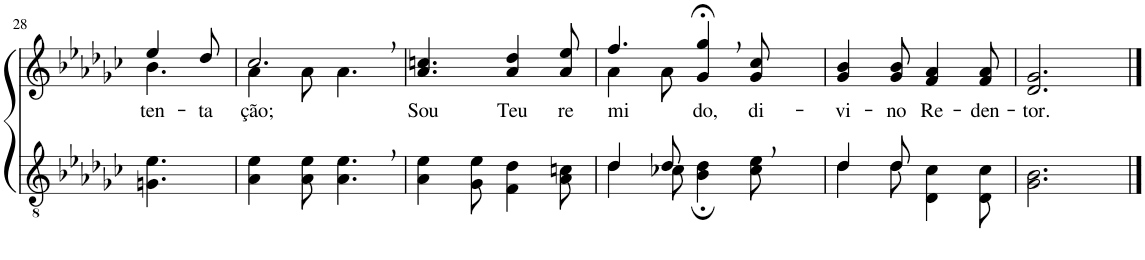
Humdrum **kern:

**kern	**kern	**text
*part2	*part1	*part1
*staff2	*staff1	*staff1
*I"Parte III e IV	*I"Parte I e II	*
!!LO:PB:g=z
*clefGv2	*clefG2	*
*Trd3c5	*Trd3c5	*
*k[b-e-a-d-g-c-]	*k[b-e-a-d-g-c-]	*
*M6/8	*M6/8	*
=28	=28	=28
*	*^	*
!	!	!	!LO:LY:b
4.Gn\ 4.e-\	4ee-/	4.b-\	ten-
!	!	!	!LO:LY:b
.	8dd-/	.	-ta-
=29	=29	=29	=29
!	!	!	!LO:LY:b
4A-\ 4e-\	2.cc-,/	4a-\	-ção;
8A-\ 8e-\	.	8a-\	.
4.A-\, 4.e-\,	.	4.a-\	.
=30	=30	=30	=30
!	!	!	!LO:LY:b
*	*v	*v	*
4A-\ 4e-\	4.a-/ 4.ccn/	Sou
8G-\ 8e-\	.	.
!	!	!LO:LY:b
4F\ 4d-\	4a-/ 4dd-/	Teu
!	!	!LO:LY:b
8A-\ 8cn\	8a-/ 8ee-/	re-
=31	=31	=31
*^	*^	*
!	!	!	!	!LO:LY:b
4d-/	4d-\	4.ff/	4a-\	-mi-
8d-/	8c-X\	.	8a-\	.
!	!	!	!	!LO:LY:b
4.ryy	4B-\; 4d-\;	4g-/;<, 4gg-/;<,	4.ryy	-do,
!	!	!	!	!LO:LY:b
.	8c-\ 8e-\	8g-/ 8cc-/	.	di-
*	*	*v	*v	*
=32	=32	=32	=32
!	!	!	!LO:LY:b
4d-/	4d-\	4g-/ 4b-/	-vi-
!	!	!	!LO:LY:b
8d-/	8d-\	8g-/ 8b-/	-no
!	!	!	!LO:LY:b
4.ryy	4D-\ 4c-\	4f/ 4a-/	Re-
!	!	!	!LO:LY:b
.	8D-\ 8c-\	8f/ 8a-/	-den-
=33	=33	=33	=33
!	!	!	!LO:LY:b
*v	*v	*	*
2.G-\ 2.B-\	2.d-/ 2.g-/	-tor.
==	==	==
*-	*-	*-
